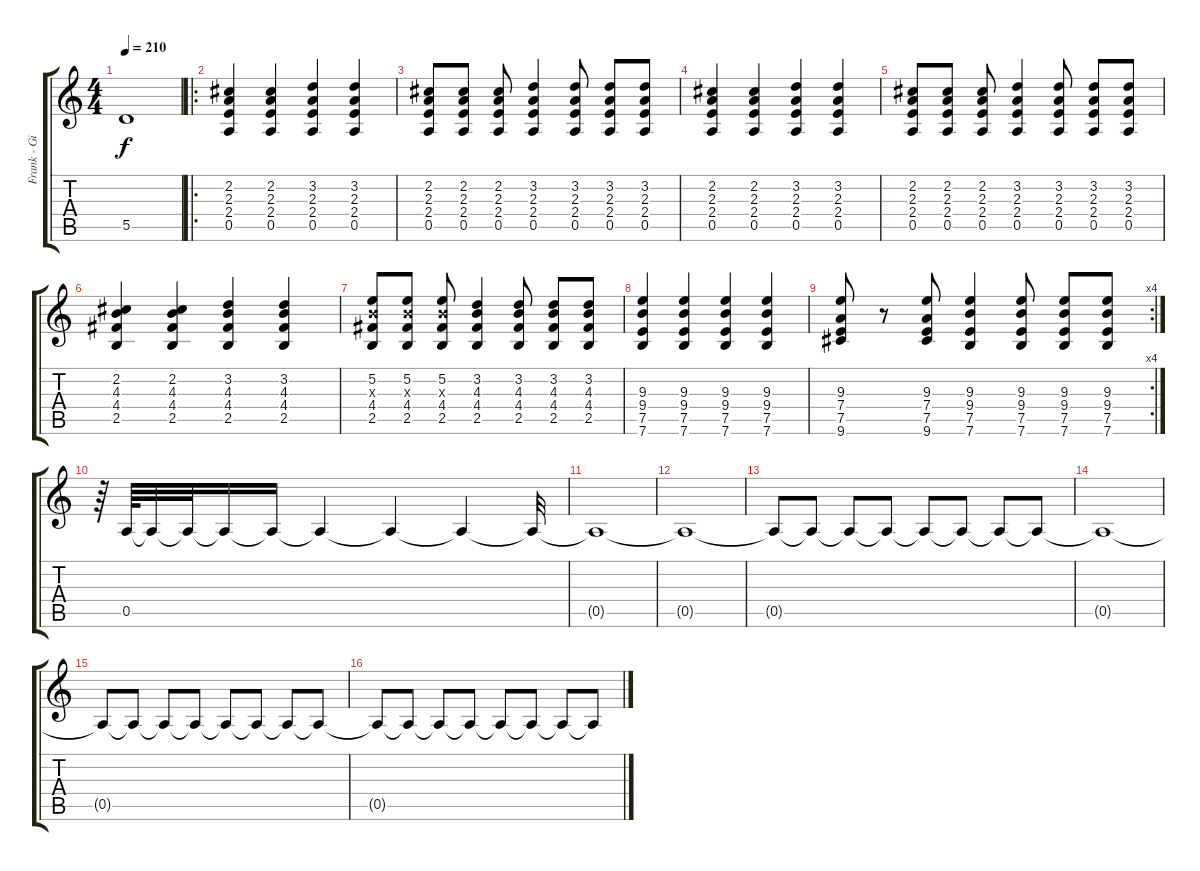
\track ("Frank - Gitaar 2" "Frank - Gi") {instrument distortionguitar}
\staff {score tabs}
\tuning (E4 B3 G3 D3 A2 E2) {hide}
\ts (4 4)
\tempo 210
\clef g2
\ks c
5.5.1{dy f} |
\ro
(2.2 2.3 2.4 0.5).4 (2.2 2.3 2.4 0.5).4 (3.2 2.3 2.4 0.5).4 (3.2 2.3 2.4 0.5).4 |
(2.2 2.3 2.4 0.5).8 (2.2 2.3 2.4 0.5).8 (2.2 2.3 2.4 0.5).8 (3.2 2.3 2.4 0.5).4 (3.2 2.3 2.4 0.5).8 (3.2 2.3 2.4 0.5).8 (3.2 2.3 2.4 0.5).8 |
(2.2 2.3 2.4 0.5).4 (2.2 2.3 2.4 0.5).4 (3.2 2.3 2.4 0.5).4 (3.2 2.3 2.4 0.5).4 |
(2.2 2.3 2.4 0.5).8 (2.2 2.3 2.4 0.5).8 (2.2 2.3 2.4 0.5).8 (3.2 2.3 2.4 0.5).4 (3.2 2.3 2.4 0.5).8 (3.2 2.3 2.4 0.5).8 (3.2 2.3 2.4 0.5).8 |
(2.2 4.3 4.4 2.5).4 (2.2 4.3 4.4 2.5).4 (3.2 4.3 4.4 2.5).4 (3.2 4.3 4.4 2.5).4 |
(5.2 4.3{x} 4.4 2.5).8 (5.2 4.3{x} 4.4 2.5).8 (5.2 4.3{x} 4.4 2.5).8 (3.2 4.3 4.4 2.5).4 (3.2 4.3 4.4 2.5).8 (3.2 4.3 4.4 2.5).8 (3.2 4.3 4.4 2.5).8 |
(9.3 9.4 7.5 7.6).4 (9.3 9.4 7.5 7.6).4 (9.3 9.4 7.5 7.6).4 (9.3 9.4 7.5 7.6).4 |
\rc 4
(9.3 7.4 7.5 9.6).8 r.8 (9.3 7.4 7.5 9.6).8 (9.3 9.4 7.5 7.6).4 (9.3 9.4 7.5 7.6).8 (9.3 9.4 7.5 7.6).8 (9.3 9.4 7.5 7.6).8 |
r.64{volume 14} 0.5.64{volume 7} 0.5{t}.32 0.5{t}.32 0.5{t}.16 0.5{t}.16 0.5{t}.4 0.5{t}.4 0.5{t}.4 0.5{t}.32 |
0.5{t}.1 |
0.5{t}.1 |
0.5{t}.8 0.5{t}.8 0.5{t}.8 0.5{t}.8 0.5{t}.8 0.5{t}.8 0.5{t}.8 0.5{t}.8 |
0.5{t}.1{volume 0} |
0.5{t}.8 0.5{t}.8 0.5{t}.8 0.5{t}.8 0.5{t}.8 0.5{t}.8 0.5{t}.8 0.5{t}.8 |
0.5{t}.8 0.5{t}.8 0.5{t}.8 0.5{t}.8 0.5{t}.8 0.5{t}.8 0.5{t}.8 0.5{t}.8
